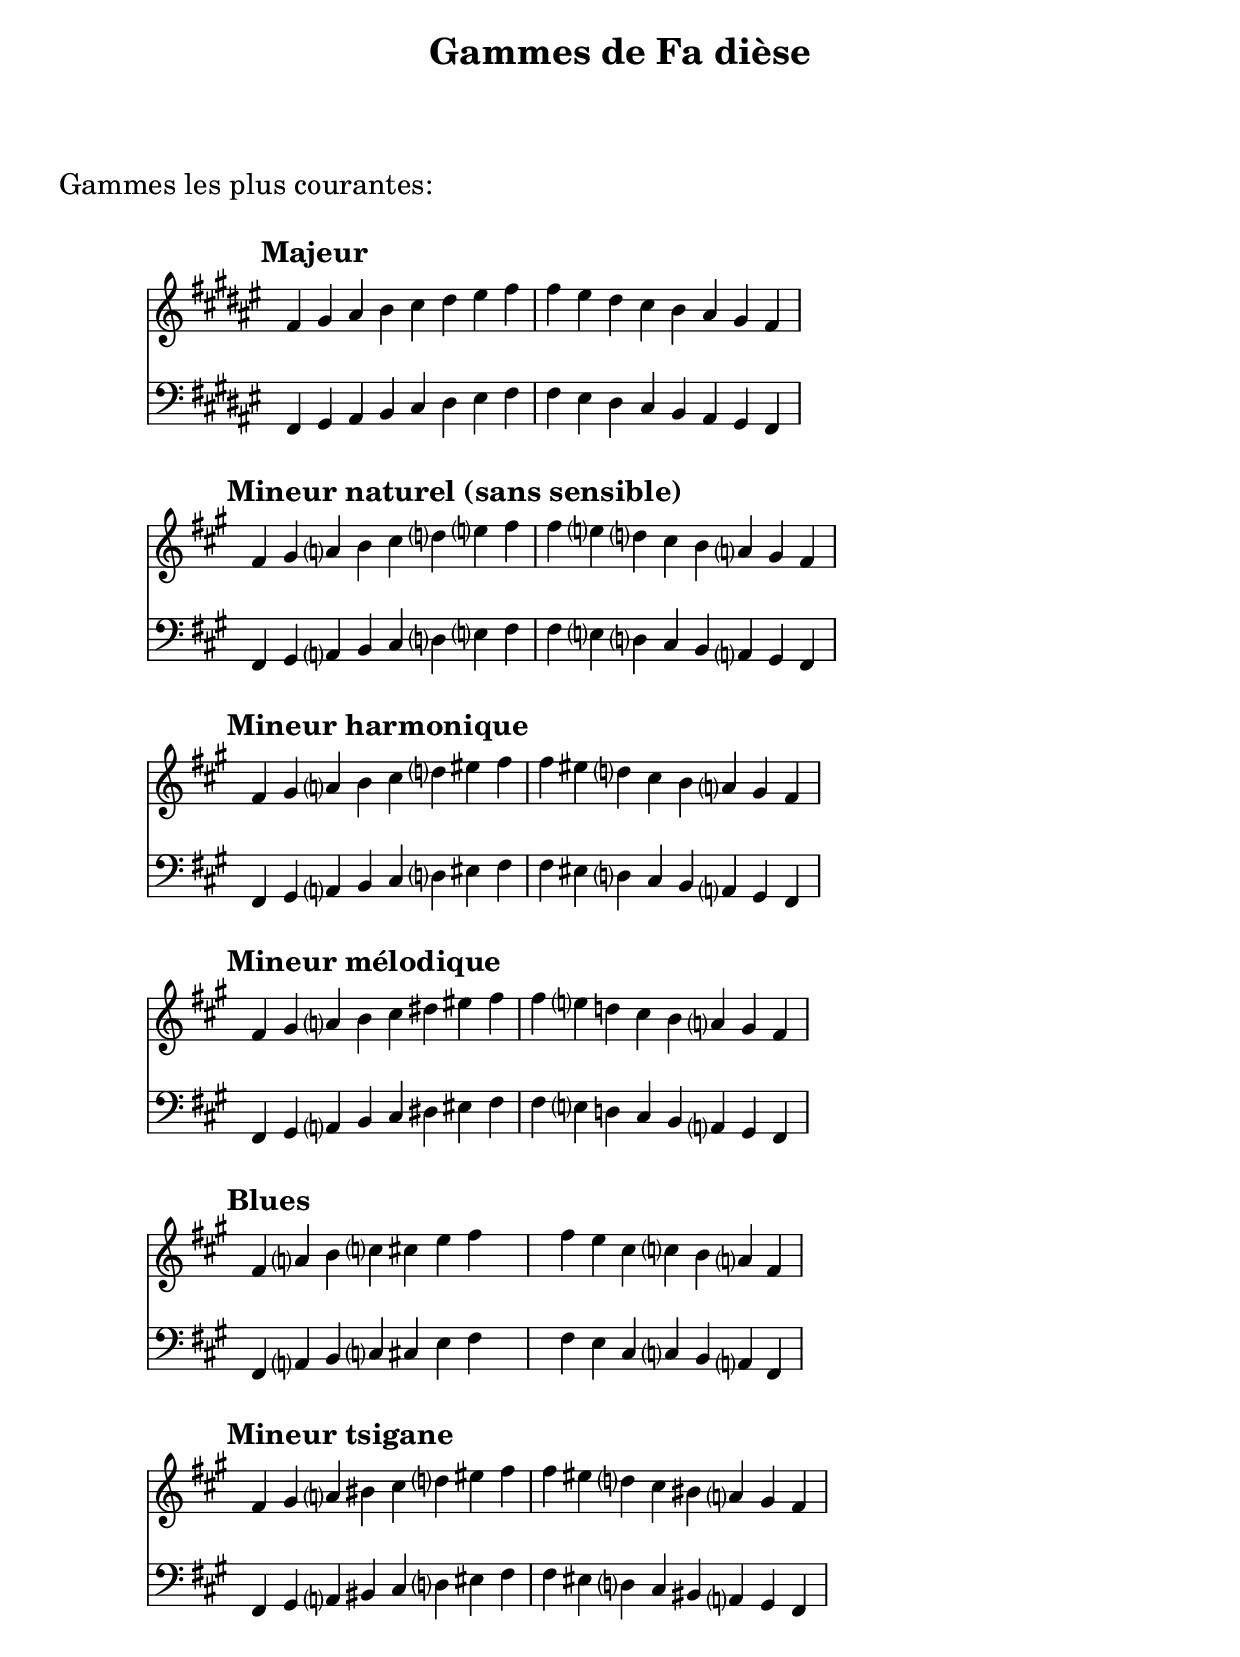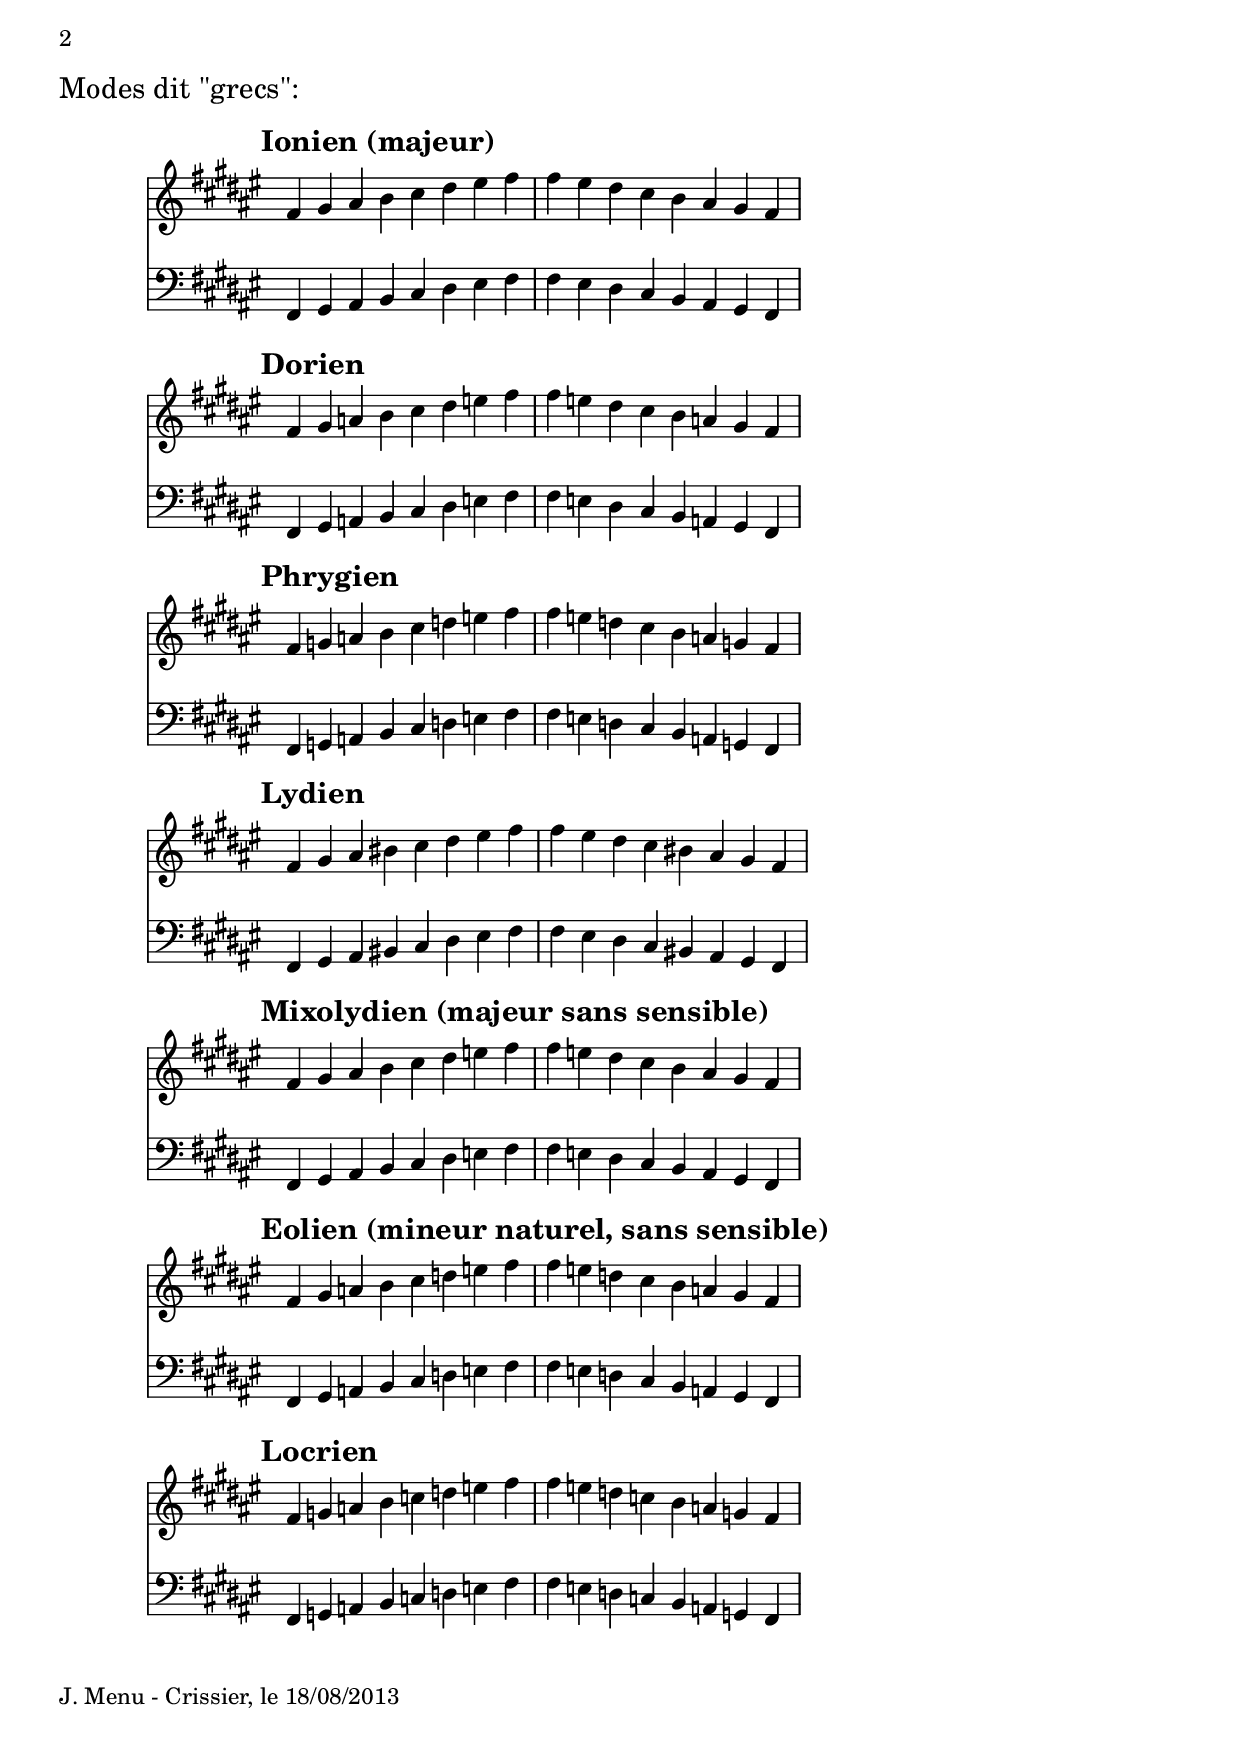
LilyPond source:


% -------------------------------------------------------------------------

\include "../CommonSettings.ly"


% -------------------------------------------------------------------------

\markup \vspace #2

\markup {\huge "Gammes les plus courantes:"}

\markup \vspace #1


% -------------------------------------------------------------------------
% Some usual scales
% -------------------------------------------------------------------------


fisMajor = {
<<
  \new Staff {
    \clef treble
    \key fis \major
    \myStaffAndTimeSettings
    \myTempoMark #2.0 #"Majeur"
    \transpose c fis 
    \relative c' {
      \CMajorScale
    }
  }

  \new Staff {
    \clef bass
    \key fis \major
    \myStaffAndTimeSettings
    \transpose c fis 
    \relative c, {
      \CMajorScale
    }
  }
>>
}


% -------------------------------------------------------------------------

fisNaturalMinor = {
<<
  \new Staff {
    \clef treble
    \key fis \minor
    \myStaffAndTimeSettings
    \myTempoMark #2.0 #"Mineur naturel (sans sensible)"
    \transpose c fis 
    \relative c' {
      \CNaturalMinorScale
    }
  }

  \new Staff {
    \clef bass
    \key fis \minor
    \myStaffAndTimeSettings
    \transpose c fis 
    \relative c, {
      \CNaturalMinorScale
    }
  }
>>
}


% -------------------------------------------------------------------------

fisHarmonicMinor = {
<<
  \new Staff {
    \clef treble
    \key fis \minor
    \myStaffAndTimeSettings
    \myTempoMark #2.0 #"Mineur harmonique"
    \transpose c fis 
    \relative c' {
      \CHarmonicMinorScale
    }
  }

  \new Staff {
    \clef bass
    \key fis \minor
    \myStaffAndTimeSettings
    \transpose c fis 
    \relative c, {
      \CHarmonicMinorScale
    }
  }
>>
}


% -------------------------------------------------------------------------

fisMelodicMinor = {
<<
  \new Staff {
    \clef treble
    \key fis \minor
    \myStaffAndTimeSettings
    \myTempoMark #2.0 #"Mineur mélodique"
    \transpose c fis 
    \relative c' {
      \CMelodicMinorScale
    }
  }

  \new Staff {
    \clef bass
    \key fis \minor
    \myStaffAndTimeSettings
    \transpose c fis 
    \relative c, {
      \CMelodicMinorScale
    }
  }
>>
}


% -------------------------------------------------------------------------

fisDorianMinor = {
<<
  \new Staff {
    \clef treble
    \key fis \minor
    \myStaffAndTimeSettings
    \myTempoMark #2.0 #"Mineur dorien"
    \transpose c fis 
    \relative c' {
      \CDorianMinorScale
    }
  }

  \new Staff {
    \clef bass
    \key fis \minor
    \myStaffAndTimeSettings
    \transpose c fis 
    \relative c, {
      \CDorianMinorScale
    }
  }
>>
}


% -------------------------------------------------------------------------

fisPhrygianMinor = {
<<
  \new Staff {
    \clef treble
    \key fis \minor
    \myStaffAndTimeSettings
    \myTempoMark #2.0 #"Mineur phrygien"
    \transpose c fis 
    \relative c' {
      \CPhrygianMinorScale
    }
  }

  \new Staff {
    \clef bass
    \key fis \minor
    \myStaffAndTimeSettings
    \transpose c fis 
    \relative c, {
      \CPhrygianMinorScale
    }
  }
>>
}


% -------------------------------------------------------------------------

fisBlues = {
<<
  \new Staff {
    \clef treble
    \key fis \minor
    \myStaffAndTimeSettings
    \myTempoMark #2.0 #"Blues"
    \transpose c fis 
    \relative c' {
      \CBluesScale
    }
  }

  \new Staff {
    \clef bass
    \key fis \minor
    \myStaffAndTimeSettings
    \myTempoMark #2.0 #"Blues"
    \transpose c fis 
    \relative c, {
      \CBluesScale
    }
  }
>>
}


% -------------------------------------------------------------------------

fisGypsyMinor = {
<<
  \new Staff {
    \clef treble
    \key fis \minor
    \myStaffAndTimeSettings
    \myTempoMark #2.0 #"Mineur tsigane"
    \transpose c fis 
    \relative c' {
      \CGypsyScale
    }
  }

  \new Staff {
    \clef bass
    \key fis \minor
    \myStaffAndTimeSettings
    \myTempoMark #2.0 #"Mineur tsigane"
    \transpose c fis 
    \relative c, {
      \CGypsyScale
    }
  }
>>
}


% -------------------------------------------------------------------------
% The so-called "greek" modes, built from the white keys of the piano
% -------------------------------------------------------------------------


fisIonian = {
<<
  \new Staff {
    \clef treble
    \key fis \major
    \myStaffAndTimeSettings
    \myTempoMark #2.0 #"Ionien (majeur)"
    \transpose c fis 
    \relative c' {
      \CIonianScale
    }
  }

  \new Staff {
    \clef bass
    \key fis \major
    \myStaffAndTimeSettings
    \transpose c fis 
    \relative c, {
      \CIonianScale
    }
  }
>>
}


fisDorian = {
<<
  \new Staff {
    \clef treble
    \key fis \major
    \myStaffAndTimeSettings
    \myTempoMark #2.0 #"Dorien"
    \transpose d fis 
    \relative c' {
      \DDorianScale
    }
  }

  \new Staff {
    \clef bass
    \key fis \major
    \myStaffAndTimeSettings
    \transpose d fis 
    \relative c, {
      \DDorianScale
    }
  }
>>
}


fisPhrygian = {
<<
  \new Staff {
    \clef treble
    \key fis \major
    \myStaffAndTimeSettings
    \myTempoMark #2.0 #"Phrygien"
    \transpose e fis 
    \relative c' {
      \EPhrygianScale
    }
  }

  \new Staff {
    \clef bass
    \key fis \major
    \myStaffAndTimeSettings
    \transpose e fis 
    \relative c, {
      \EPhrygianScale
    }
  }
>>
}


fisLydian = {
<<
  \new Staff {
    \clef treble
    \key fis \major
    \myStaffAndTimeSettings
    \myTempoMark #2.0 #"Lydien"
    \transpose f fis 
    \relative c' {
      \FLydianScale
    }
  }

  \new Staff {
    \clef bass
    \key fis \major
    \myStaffAndTimeSettings
    \transpose f fis 
    \relative c, {
      \FLydianScale
    }
  }
>>
}


fisMixolydian = {
<<
  \new Staff {
    \clef treble
    \key fis \major
    \myStaffAndTimeSettings
    \myTempoMark #2.0 #"Mixolydien (majeur sans sensible)"
    \transpose g, fis 
    \relative c' {
      \GMixolydianScale
    }
  }

  \new Staff {
    \clef bass
    \key fis \major
    \myStaffAndTimeSettings
    \transpose g, fis 
    \relative c, {
      \GMixolydianScale
    }
  }
>>
}


fisEolian = {
<<
  \new Staff {
    \clef treble
    \key fis \major
    \myStaffAndTimeSettings
    \myTempoMark #2.0 #"Eolien (mineur naturel, sans sensible)"
    \transpose a, fis 
    \relative c' {
      \AEolianScale
    }
  }

  \new Staff {
    \clef bass
    \key fis \major
    \myStaffAndTimeSettings
    \transpose a, fis 
    \relative c, {
      \AEolianScale
    }
  }
>>
}


fisLocrian = {
<<
  \new Staff {
    \clef treble
    \key fis \major
    \myStaffAndTimeSettings
    \myTempoMark #2.0 #"Locrien"
    \transpose b, fis 
    \relative c' {
      \BLocrianScale
    }
  }

  \new Staff {
    \clef bass
    \key fis \major
    \myStaffAndTimeSettings
    \transpose b, fis 
    \relative c, {
      \BLocrianScale
    }
  }
>>
}


% -------------------------------------------------------------------------

\header{
  title = "Gammes de Fa dièse"
  subtitle = " "
}


% -------------------------------------------------------------------------

\score {
  \fisMajor
}

\score {
  \fisNaturalMinor
}

\score {
  \fisHarmonicMinor
}

\score {
  \fisMelodicMinor
}

\score {
  \fisBlues
}

\score {
  \fisGypsyMinor
}


% -------------------------------------------------------------------------

\markup \vspace #2

\pageBreak

\markup \vspace #0.5

\markup {\huge "Modes dit \"grecs\":"}

\markup \vspace #0.5


% -------------------------------------------------------------------------

\score {
  \fisIonian
}

\score {
  \fisDorian
}

\score {
  \fisPhrygian
}

\score {
  \fisLydian
}

\score {
  \fisMixolydian
}

\score {
  \fisEolian
}

\score {
  \fisLocrian
}


% -------------------------------------------------------------------------


\markup \vspace #1
\markup {J. Menu - Crissier, le 18/08/2013}
